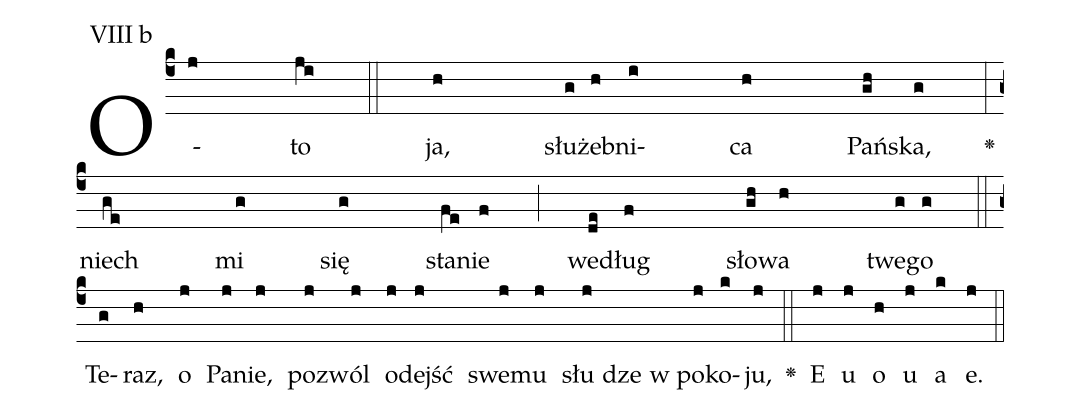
annotation: VIII b;
%%
(c4)O(j)to(ji) (::) ja,(h) słu(g)żeb(h)ni(i)ca(h) Pań(gh)ska,(g) <v>\greheightstar</v>(:) (z)
niech(ge) mi(g) się(g) sta(fe)nie(f) (;) we(de)dług(f) sło(gh)wa(h) twe(g)go(g) (::) (z)

Te(g)raz,(h) o(j) Pa(j)nie,(j) po(j)zwól(j) o(j)dejść(j) swe(j)mu(j) słu(j)dze() w po(j)ko(k)ju,(j) <v>\greheightstar</v>(::)
E(j) u(j) o(h) u(j) a(k) e.(j) (::) (z)
